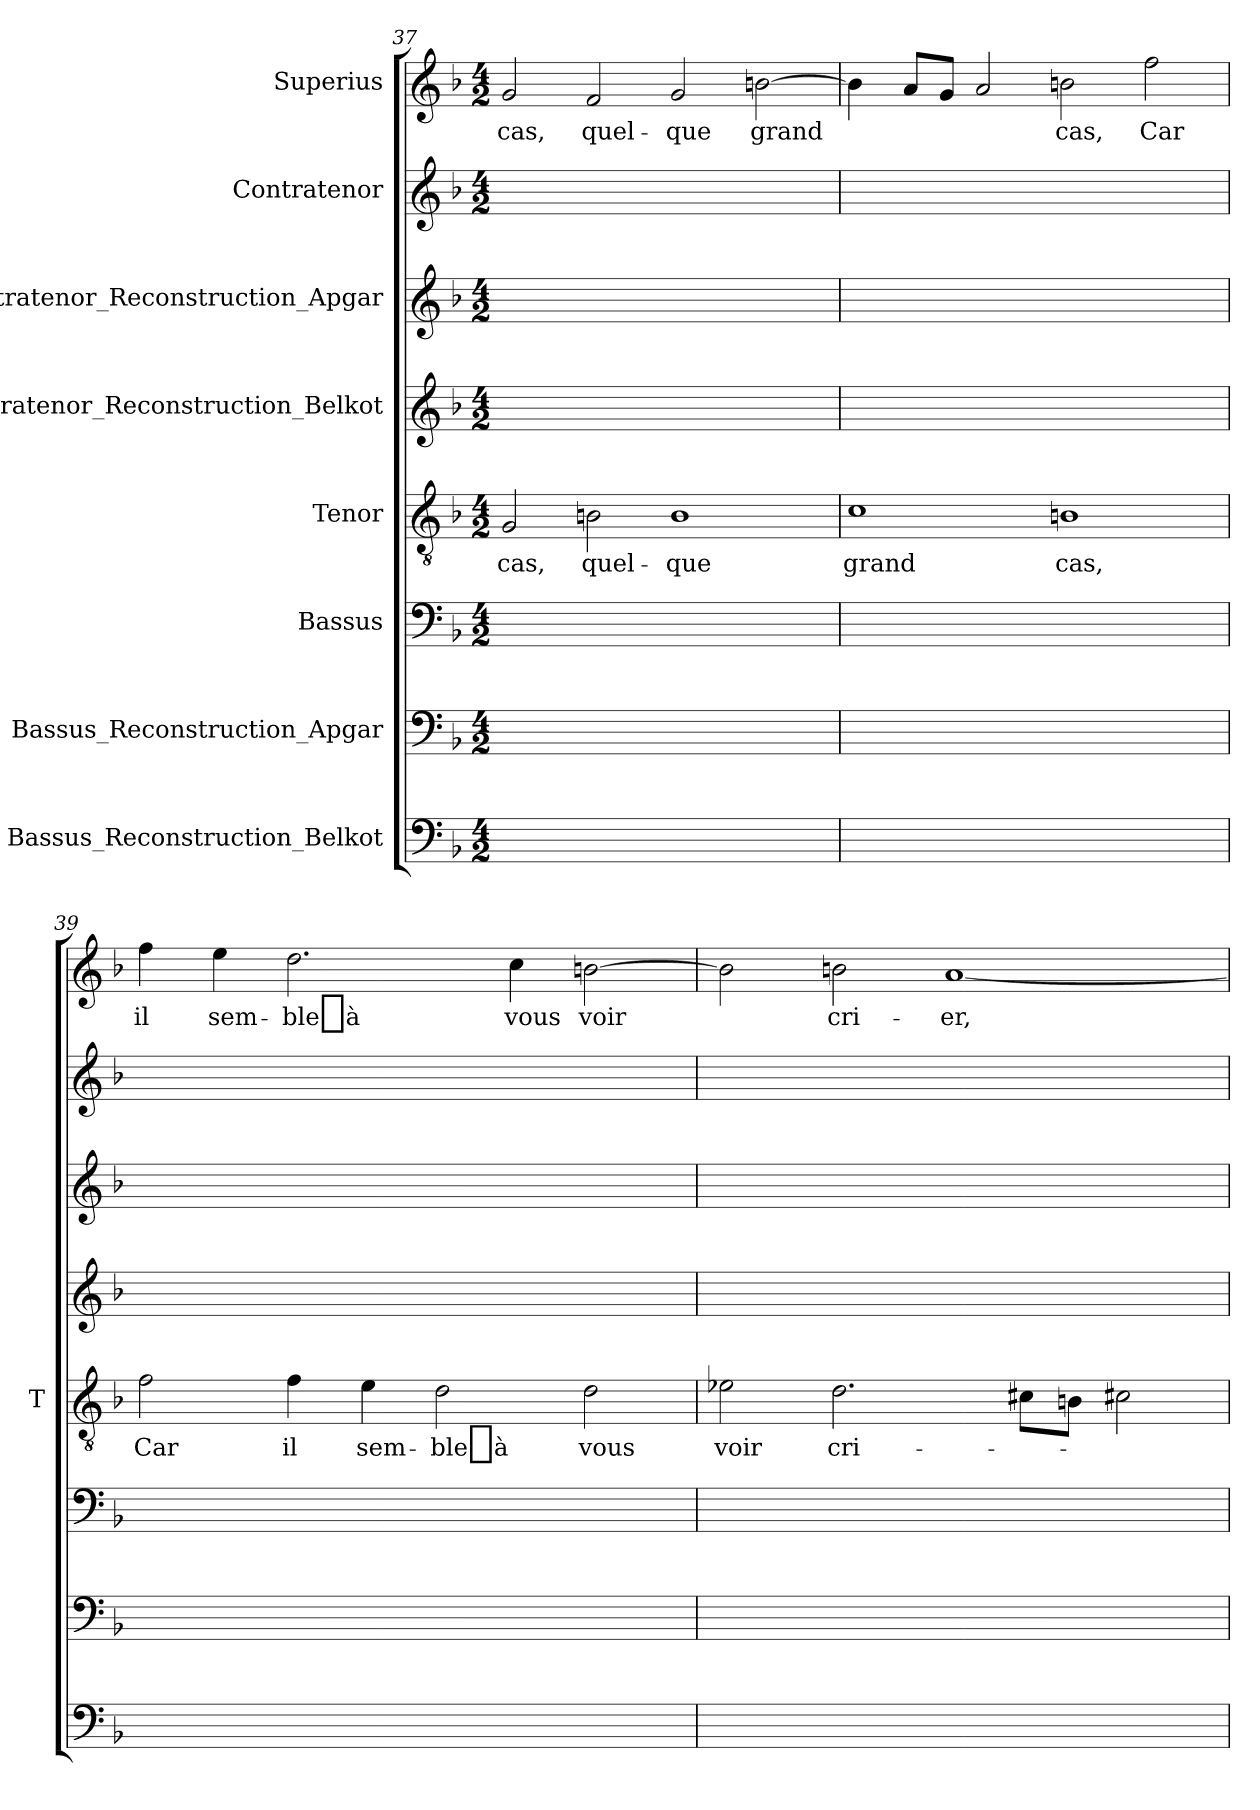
**kern	**kern	**kern	**kern	**text	**kern	**kern	**kern	**kern	**text
*part8	*part7	*part6	*part5	*part5	*part4	*part3	*part2	*part1	*part1
*staff8	*staff7	*staff6	*staff5	*staff5	*staff4	*staff3	*staff2	*staff1	*staff1
*I"Bassus_Reconstruction_Belkot	*I"Bassus_Reconstruction_Apgar	*I"Bassus	*I"Tenor	*	*I"Contratenor_Reconstruction_Belkot	*I"Contratenor_Reconstruction_Apgar	*I"Contratenor	*I"Superius	*
*	*	*	*I'T	*	*	*	*	*	*
*clefF4	*clefF4	*clefF4	*clefGv2	*	*clefG2	*clefG2	*clefG2	*clefG2	*
*k[b-]	*k[b-]	*k[b-]	*k[b-]	*	*k[b-]	*k[b-]	*k[b-]	*k[b-]	*
*M4/2	*M4/2	*M4/2	*M4/2	*	*M4/2	*M4/2	*M4/2	*M4/2	*
=37	=37	=37	=37	=37	=37	=37	=37	=37	=37
0ryy	0ryy	0ryy	2G	-cas,	0ryy	0ryy	0ryy	2g	-cas,
.	.	.	2B	quel-	.	.	.	2f	quel-
.	.	.	1B	-que	.	.	.	2g	-que
.	.	.	.	.	.	.	.	[2bn	-grand
=38	=38	=38	=38	=38	=38	=38	=38	=38	=38
0ryy	0ryy	0ryy	1c	-grand	0ryy	0ryy	0ryy	4b]	.
.	.	.	.	.	.	.	.	8aL	.
.	.	.	.	.	.	.	.	8gJ	.
.	.	.	.	.	.	.	.	2a	.
.	.	.	1B	-cas,	.	.	.	2bn	-cas,
.	.	.	.	.	.	.	.	2ff	-Car
=39	=39	=39	=39	=39	=39	=39	=39	=39	=39
0ryy	0ryy	0ryy	2f	-Car	0ryy	0ryy	0ryy	4ff	-il
.	.	.	.	.	.	.	.	4ee	sem-
.	.	.	4f	-il	.	.	.	2.dd	-ble_à
.	.	.	4e	sem-	.	.	.	.	.
.	.	.	2d	-ble_à	.	.	.	.	.
.	.	.	.	.	.	.	.	4cc	-vous
.	.	.	2d	-vous	.	.	.	[2bn	-voir
=40	=40	=40	=40	=40	=40	=40	=40	=40	=40
0ryy	0ryy	0ryy	2e-X	-voir	0ryy	0ryy	0ryy	2b]	.
.	.	.	2.d	cri-	.	.	.	2bn	cri-
.	.	.	.	.	.	.	.	[1a	-er,
.	.	.	8c#XL	.	.	.	.	.	.
.	.	.	8BJ	.	.	.	.	.	.
.	.	.	2c#X	.	.	.	.	.	.
=	=	=	=	=	=	=	=	=	=
*-	*-	*-	*-	*-	*-	*-	*-	*-	*-
